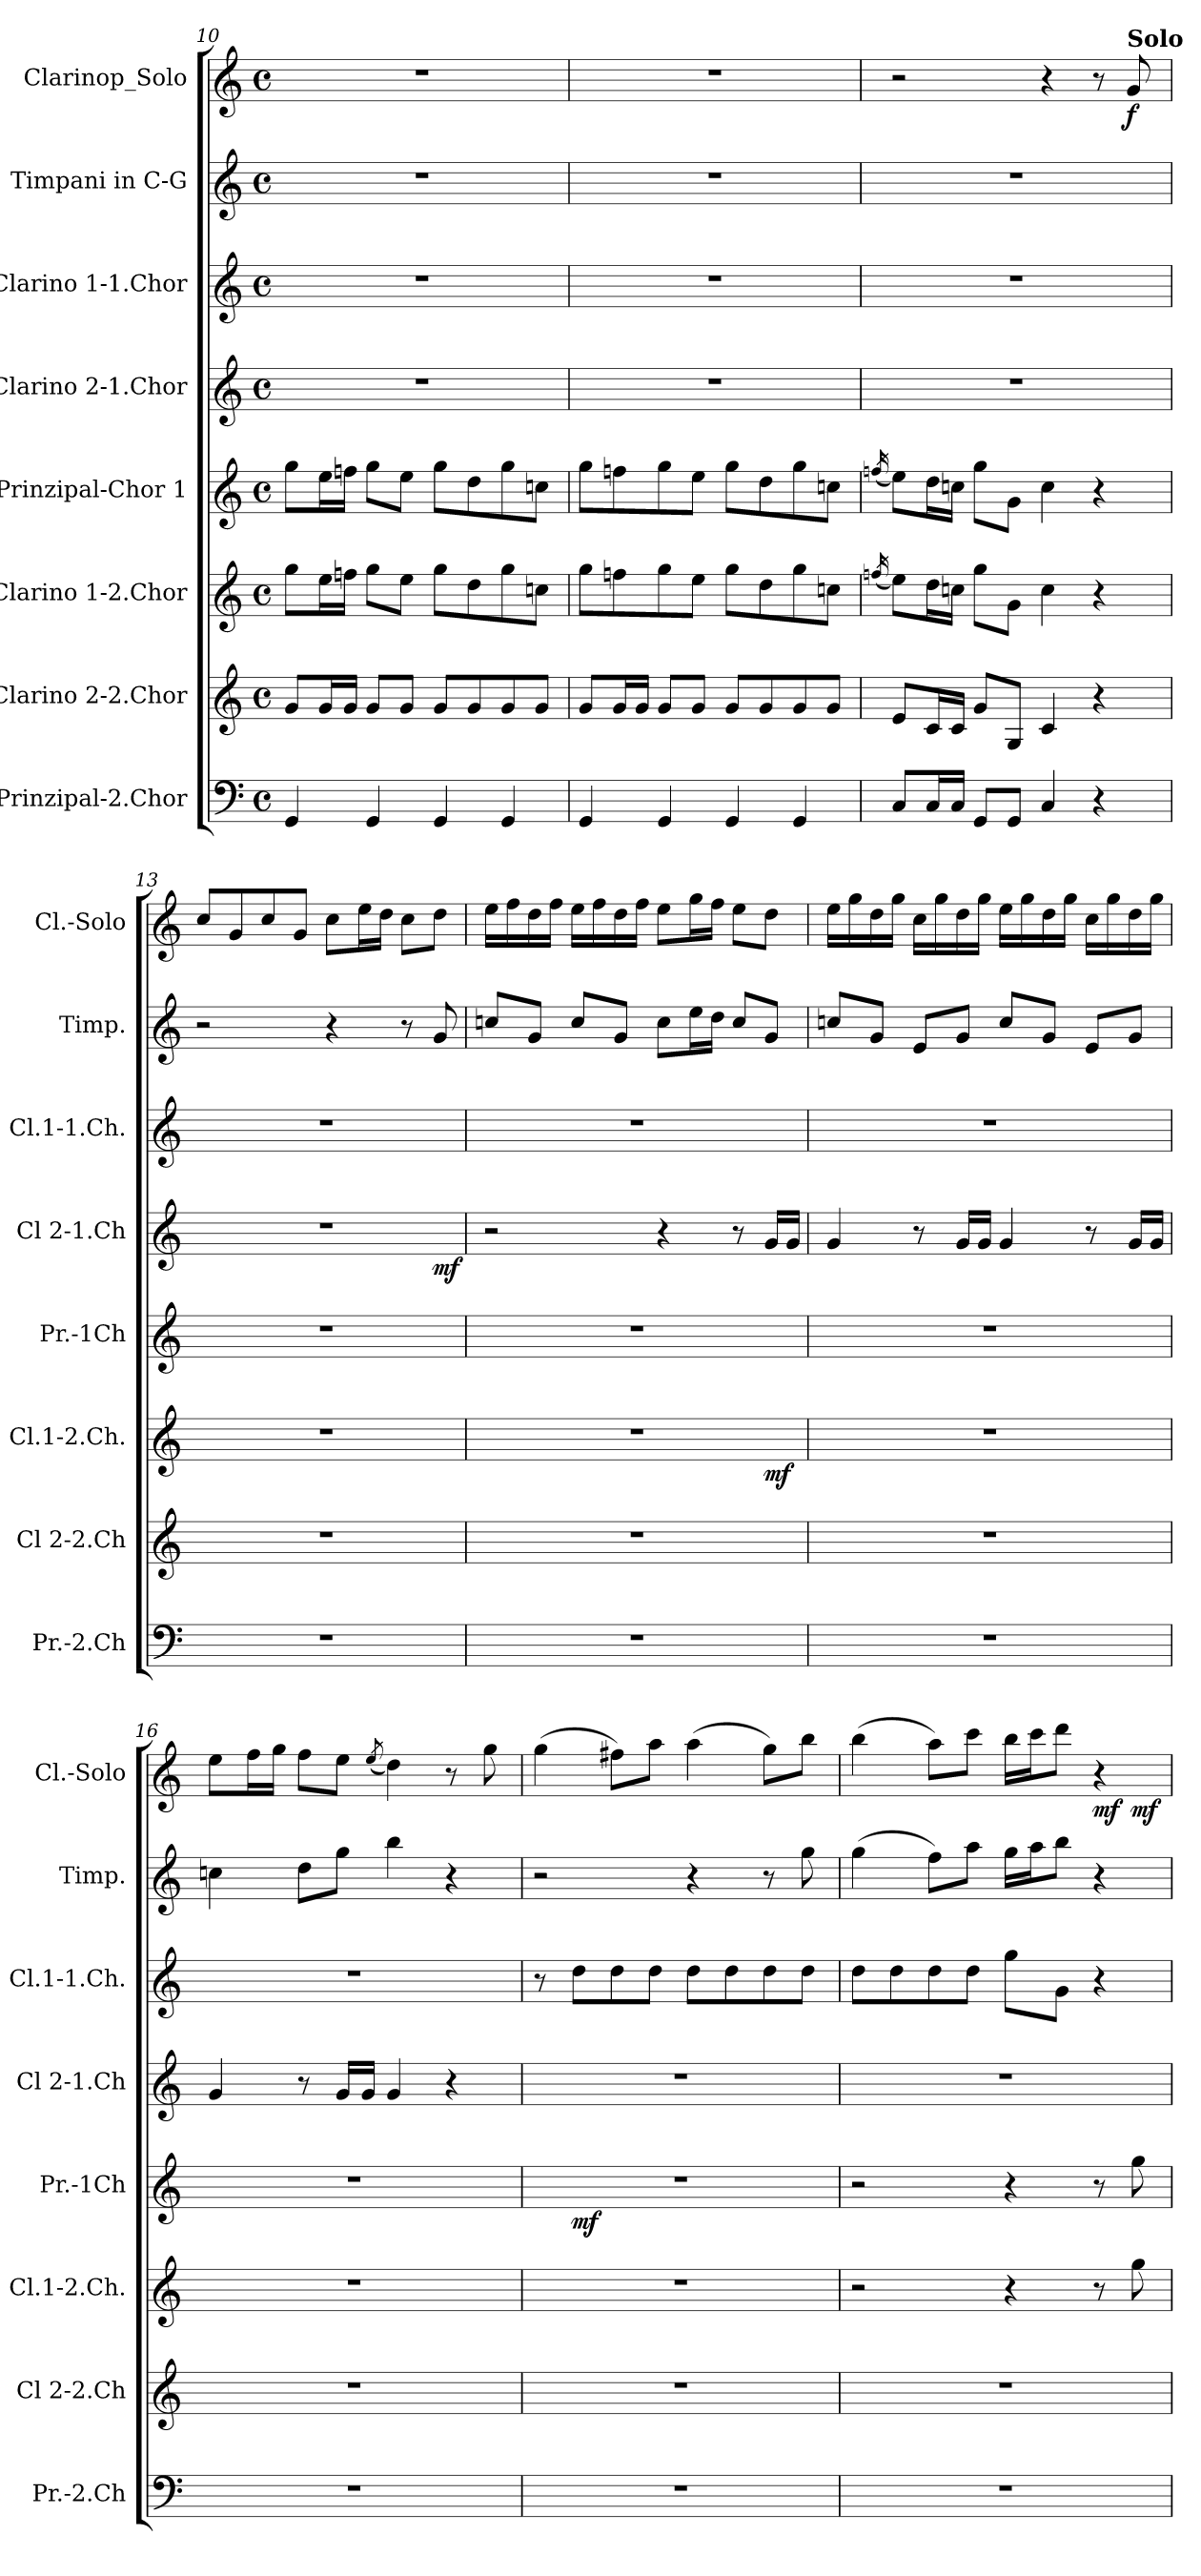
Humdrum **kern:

**kern	**kern	**kern	**dynam	**kern	**dynam	**kern	**dynam	**kern	**kern	**kern	**dynam
*part8	*part7	*part6	*part6	*part5	*part5	*part4	*part4	*part3	*part2	*part1	*part1
*staff8	*staff7	*staff6	*staff6	*staff5	*staff5	*staff4	*staff4	*staff3	*staff2	*staff1	*staff1
*I"Prinzipal-2.Chor	*I"Clarino 2-2.Chor	*I"Clarino 1-2.Chor	*	*I"Prinzipal-Chor 1	*	*I"Clarino 2-1.Chor	*	*I"Clarino 1-1.Chor	*I"Timpani in C-G	*I"Clarinop_Solo	*
*I'Pr.-2.Ch	*I'Cl 2-2.Ch	*I'Cl.1-2.Ch.	*	*I'Pr.-1Ch	*	*I'Cl 2-1.Ch	*	*I'Cl.1-1.Ch.	*I'Timp.	*I'Cl.-Solo	*
!!LO:LB:g=z
*clefF4	*clefG2	*clefG2	*	*clefG2	*	*clefG2	*	*clefG2	*clefG2	*clefG2	*
*	*	*ITrd1c2	*	*ITrd1c2	*	*	*	*ITrd1c2	*ITrd1c2	*	*
*M4/4	*M4/4	*M4/4	*	*M4/4	*	*M4/4	*	*M4/4	*M4/4	*M4/4	*
*met(c)	*met(c)	*met(c)	*	*met(c)	*	*met(c)	*	*met(c)	*met(c)	*met(c)	*
=10	=10	=10	=10	=10	=10	=10	=10	=10	=10	=10	=10
4GG	8gL	8ffL	.	8ffL	.	1r	.	1r	1r	1r	.
.	16gL	16ddL	.	16ddL	.	.	.	.	.	.	.
.	16gJJ	16ee-JJ	.	16ee-JJ	.	.	.	.	.	.	.
4GG	8gL	8ffL	.	8ffL	.	.	.	.	.	.	.
.	8gJ	8ddJ	.	8ddJ	.	.	.	.	.	.	.
4GG	8gL	8ffL	.	8ffL	.	.	.	.	.	.	.
.	8g	8cc	.	8cc	.	.	.	.	.	.	.
4GG	8g	8ff	.	8ff	.	.	.	.	.	.	.
.	8gJ	8b-J	.	8b-J	.	.	.	.	.	.	.
=11	=11	=11	=11	=11	=11	=11	=11	=11	=11	=11	=11
4GG	8gL	8ffL	.	8ffL	.	1r	.	1r	1r	1r	.
.	16gL	8ee-	.	8ee-	.	.	.	.	.	.	.
.	16gJJ	.	.	.	.	.	.	.	.	.	.
4GG	8gL	8ff	.	8ff	.	.	.	.	.	.	.
.	8gJ	8ddJ	.	8ddJ	.	.	.	.	.	.	.
4GG	8gL	8ffL	.	8ffL	.	.	.	.	.	.	.
.	8g	8cc	.	8cc	.	.	.	.	.	.	.
4GG	8g	8ff	.	8ff	.	.	.	.	.	.	.
.	8gJ	8b-J	.	8b-J	.	.	.	.	.	.	.
=12	=12	=12	=12	=12	=12	=12	=12	=12	=12	=12	=12
.	.	(>16qee-	.	(>16qee-	.	.	.	.	.	.	.
8CL	8eL	8ddL)	.	8ddL)	.	1r	.	1r	1r	2r	.
16CL	16cL	16ccL	.	16ccL	.	.	.	.	.	.	.
16CJJ	16cJJ	16b-JJ	.	16b-JJ	.	.	.	.	.	.	.
8GGL	8gL	8ffL	.	8ffL	.	.	.	.	.	.	.
8GGJ	8GJ	8fJ	.	8fJ	.	.	.	.	.	.	.
4C	4c	4b-	.	4b-	.	.	.	.	.	4r	.
4r	4r	4r	.	4r	.	.	.	.	.	8r	.
!	!	!	!	!	!	!	!	!	!	!LO:TX:a:B:t=Solo	!
!	!	!	!	!	!	!	!	!	!	!	!LO:DY:b
.	.	.	.	.	.	.	.	.	.	8g	f
!!LO:LB:g=z
=13	=13	=13	=13	=13	=13	=13	=13	=13	=13	=13	=13
*	*	*	*	*	*	*^	*	*	*	*	*
1r	1r	1r	.	1r	.	1r	2..ryy	.	1r	2r	8ccL	.
.	.	.	.	.	.	.	.	.	.	.	8g	.
.	.	.	.	.	.	.	.	.	.	.	8cc	.
.	.	.	.	.	.	.	.	.	.	.	8gJ	.
.	.	.	.	.	.	.	.	.	.	4r	8ccL	.
.	.	.	.	.	.	.	.	.	.	.	16eeL	.
.	.	.	.	.	.	.	.	.	.	.	16ddJJ	.
.	.	.	.	.	.	.	.	.	.	8r	8ccL	.
!	!	!	!	!	!	!	!	!LO:DY:b	!	!	!	!
.	.	.	.	.	.	.	8ryy	mf	.	8f	8ddJ	.
*	*	*	*	*	*	*v	*v	*	*	*	*	*
=14	=14	=14	=14	=14	=14	=14	=14	=14	=14	=14	=14
*	*	*^	*	*	*	*	*	*	*	*	*
1r	1r	1r	2..ryy	.	1r	.	2r	.	1r	8b-L	16eeLL	.
.	.	.	.	.	.	.	.	.	.	.	16ff	.
.	.	.	.	.	.	.	.	.	.	8fJ	16dd	.
.	.	.	.	.	.	.	.	.	.	.	16ffJJ	.
.	.	.	.	.	.	.	.	.	.	8b-L	16eeLL	.
.	.	.	.	.	.	.	.	.	.	.	16ff	.
.	.	.	.	.	.	.	.	.	.	8fJ	16dd	.
.	.	.	.	.	.	.	.	.	.	.	16ffJJ	.
.	.	.	.	.	.	.	4r	.	.	8b-L	8eeL	.
.	.	.	.	.	.	.	.	.	.	16ddL	16ggL	.
.	.	.	.	.	.	.	.	.	.	16ccJJ	16ffJJ	.
.	.	.	.	.	.	.	8r	.	.	8b-L	8eeL	.
!	!	!	!	!LO:DY:b	!	!	!	!	!	!	!	!
.	.	.	8ryy	mf	.	.	16gLL	.	.	8fJ	8ddJ	.
.	.	.	.	.	.	.	16gJJ	.	.	.	.	.
*	*	*v	*v	*	*	*	*	*	*	*	*	*
=15	=15	=15	=15	=15	=15	=15	=15	=15	=15	=15	=15
1r	1r	1r	.	1r	.	4g	.	1r	8b-L	16eeLL	.
.	.	.	.	.	.	.	.	.	.	16gg	.
.	.	.	.	.	.	.	.	.	8fJ	16dd	.
.	.	.	.	.	.	.	.	.	.	16ggJJ	.
.	.	.	.	.	.	8r	.	.	8dL	16ccLL	.
.	.	.	.	.	.	.	.	.	.	16gg	.
.	.	.	.	.	.	16gLL	.	.	8fJ	16dd	.
.	.	.	.	.	.	16gJJ	.	.	.	16ggJJ	.
.	.	.	.	.	.	4g	.	.	8b-L	16eeLL	.
.	.	.	.	.	.	.	.	.	.	16gg	.
.	.	.	.	.	.	.	.	.	8fJ	16dd	.
.	.	.	.	.	.	.	.	.	.	16ggJJ	.
.	.	.	.	.	.	8r	.	.	8dL	16ccLL	.
.	.	.	.	.	.	.	.	.	.	16gg	.
.	.	.	.	.	.	16gLL	.	.	8fJ	16dd	.
.	.	.	.	.	.	16gJJ	.	.	.	16ggJJ	.
!!LO:LB:g=z
=16	=16	=16	=16	=16	=16	=16	=16	=16	=16	=16	=16
1r	1r	1r	.	1r	.	4g	.	1r	4b-	8eeL	.
.	.	.	.	.	.	.	.	.	.	16ffL	.
.	.	.	.	.	.	.	.	.	.	16ggJJ	.
.	.	.	.	.	.	8r	.	.	8ccL	8ffL	.
.	.	.	.	.	.	16gLL	.	.	8ffJ	8eeJ	.
.	.	.	.	.	.	16gJJ	.	.	.	.	.
.	.	.	.	.	.	.	.	.	.	(>8qee	.
.	.	.	.	.	.	4g	.	.	4aa	4dd)	.
.	.	.	.	.	.	4r	.	.	4r	8r	.
.	.	.	.	.	.	.	.	.	.	8gg	.
=17	=17	=17	=17	=17	=17	=17	=17	=17	=17	=17	=17
*	*	*	*	*^	*	*	*	*	*	*	*
1r	1r	1r	.	1r	8ryy	.	1r	.	8r	2r	(>4gg	.
!	!	!	!	!	!	!LO:DY:b	!	!	!	!	!	!
.	.	.	.	.	2..ryy	mf	.	.	8ccL	.	.	.
.	.	.	.	.	.	.	.	.	8cc	.	8ff#L)	.
.	.	.	.	.	.	.	.	.	8ccJ	.	8aaJ	.
.	.	.	.	.	.	.	.	.	8ccL	4r	(>4aa	.
.	.	.	.	.	.	.	.	.	8cc	.	.	.
.	.	.	.	.	.	.	.	.	8cc	8r	8ggL)	.
.	.	.	.	.	.	.	.	.	8ccJ	8ff	8bbJ	.
*	*	*	*	*v	*v	*	*	*	*	*	*	*
=18	=18	=18	=18	=18	=18	=18	=18	=18	=18	=18	=18
*	*	*	*	*	*	*	*	*	*	*^	*
1r	1r	2r	.	2r	.	1r	.	8ccL	(>4ff	(>4bb	2..ryy	.
.	.	.	.	.	.	.	.	8cc	.	.	.	.
.	.	.	.	.	.	.	.	8cc	8eeL)	8aaL)	.	.
.	.	.	.	.	.	.	.	8ccJ	8ggJ	8cccJ	.	.
.	.	4r	.	4r	.	.	.	8ffL	16ffLL	16bbLL	.	.
.	.	.	.	.	.	.	.	.	16ggJ	16cccJ	.	.
.	.	.	.	.	.	.	.	8fJ	8aaJ	8dddJ	.	.
!	!	!	!	!	!	!	!	!	!	!	!	!LO:DY:b
.	.	8r	.	8r	.	.	.	4r	4r	4r	.	mf
!	!	!	!	!	!	!	!	!	!	!	!	!LO:DY:b
.	.	8ff	.	8ff	.	.	.	.	.	.	8ryy	mf
*	*	*	*	*	*	*	*	*	*	*v	*v	*
=	=	=	=	=	=	=	=	=	=	=	=
*-	*-	*-	*-	*-	*-	*-	*-	*-	*-	*-	*-
